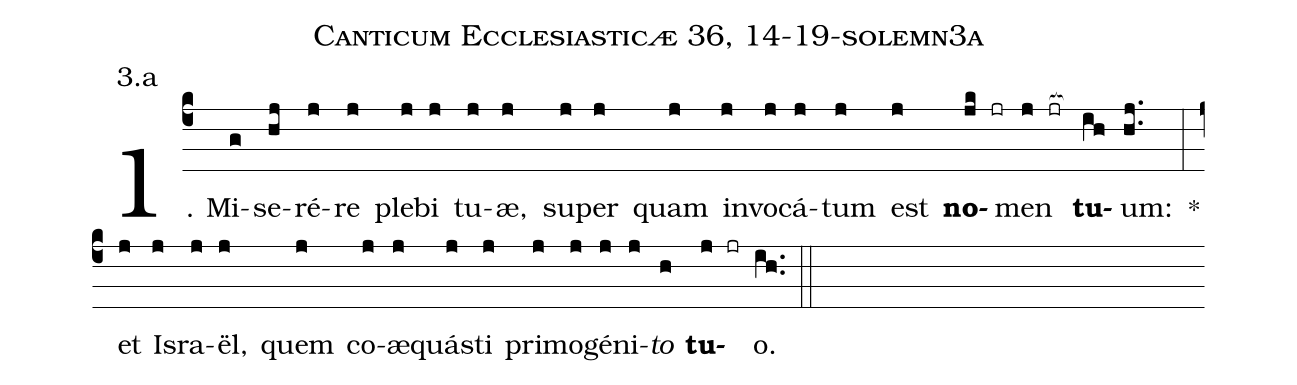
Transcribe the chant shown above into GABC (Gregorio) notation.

name: Canticum Ecclesiasticæ 36, 14-19-solemn3a;
annotation: 3.a;
%%
(c4)1. Mi(g)se(hj)ré(j)re(j) ple(j)bi(j) tu(j)æ,(j) su(j)per(j) quam(j) in(j)vo(j)cá(j)tum(j) est(j) <b>no</b>(jk jr)men(j jr[ocb:1{]) <b>tu</b>(ih[ocb:0}])um:(hj..) *(:) et(j) Is(j)ra(j)ël,(j) quem(j) co(j)æ(j)quás(j)ti(j) pri(j)mo(j)gé(j)ni(j)<i>to</i>(h) <b>tu</b>(j jr)o.(ih..) (::)
